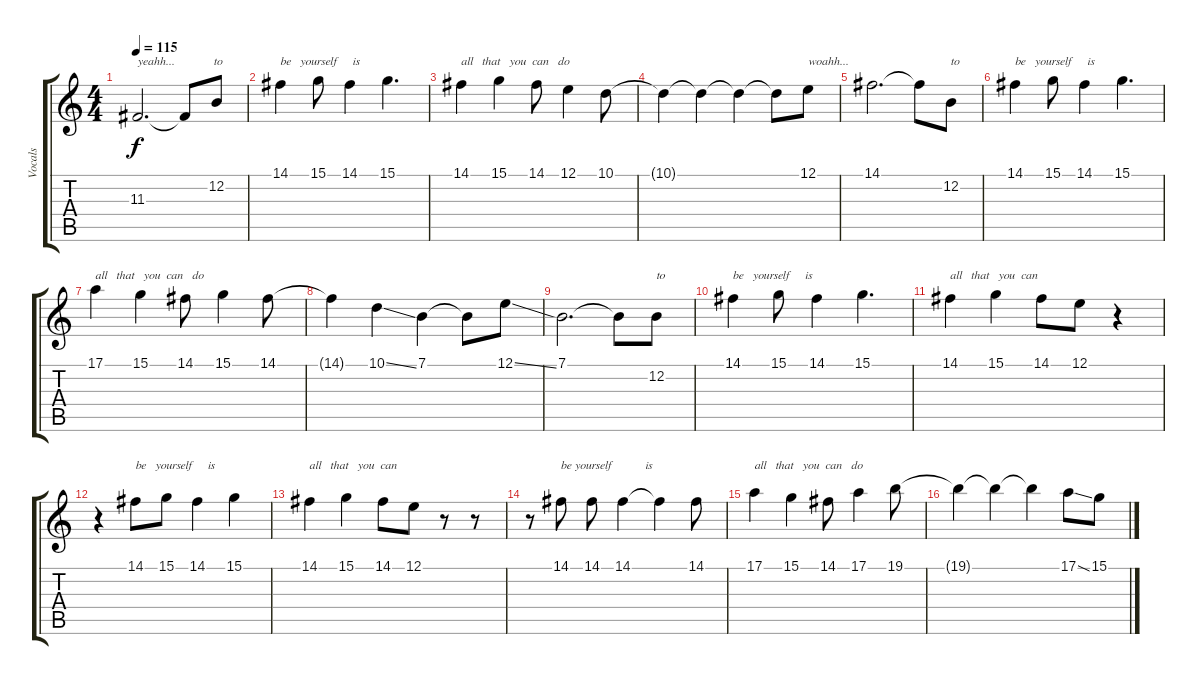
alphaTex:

\track ("Vocals" "Vocals") {instrument cello}
\staff {score tabs}
\tuning (E4 B3 G3 D3 A2 E2) {hide}
\ts (4 4)
\tempo 115
\clef g2
\ks c
11.3.2{d txt "yeahh...             to" dy f volume 16} 11.3{t}.8 12.2.8 |
14.1.4{txt "be   yourself     is"} 15.1.8 14.1.4 15.1.4{d} |
14.1.4{txt "all   that   you  can   do"} 15.1.4 14.1.8 12.1.4 10.1.8 |
10.1{t}.4 10.1{t}.4 10.1{t}.4 10.1{t}.8 12.1.8{txt "woahh..."} |
14.1.2{d} 14.1{t}.8 12.2.8{txt "to"} |
14.1.4{txt "be   yourself     is"} 15.1.8 14.1.4 15.1.4{d} |
17.1.4{txt "all   that   you  can   do"} 15.1.4 14.1.8 15.1.4 14.1.8 |
14.1{t}.4 10.1{ss}.4 7.1.4 7.1{t}.8 12.1{ss}.8 |
7.1.2{d} 7.1{t}.8 12.2.8{txt "to"} |
14.1.4{txt "be   yourself     is"} 15.1.8 14.1.4 15.1.4{d} |
14.1.4{txt "all   that   you  can"} 15.1.4 14.1.8 12.1.8 r.4 |
r.4 14.1.8{txt "be   yourself     is"} 15.1.8 14.1.4 15.1.4 |
14.1.4{txt "all   that   you  can"} 15.1.4 14.1.8 12.1.8 r.8 r.8 |
r.8 14.1.8{txt "be yourself           is"} 14.1.8 14.1.4 14.1{t}.4 14.1.8 |
17.1.4{txt "all   that   you  can   do"} 15.1.4 14.1.8 17.1.4 19.1.8 |
19.1{t}.4 19.1{t}.4 19.1{t}.4 17.1{ss}.8 15.1{ss}.8
